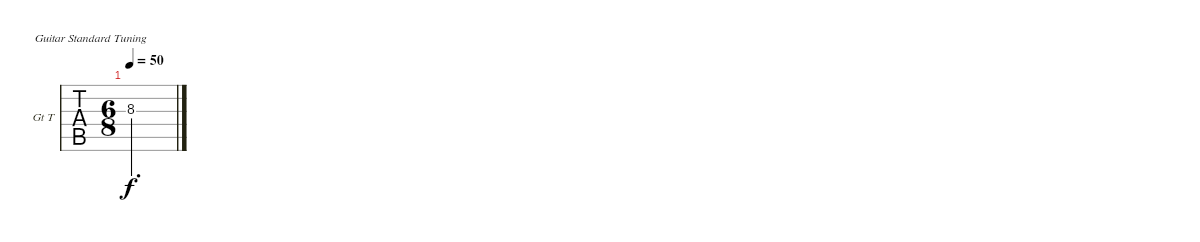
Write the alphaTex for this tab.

\defaultSystemsLayout 4
\bracketExtendMode nobrackets
\firstSystemTrackNameOrientation horizontal
\otherSystemsTrackNameOrientation horizontal
\chordDiagramsInScore
\track ("Guitar Theme" "Gt T") {instrument acousticguitarsteel}
\staff {tabs}
\tuning (E4 B3 G3 D3 A2 E2)
\ts (6 8)
\tempo 50
\clef g2
\ks eb
8.3.2{d dy f}
